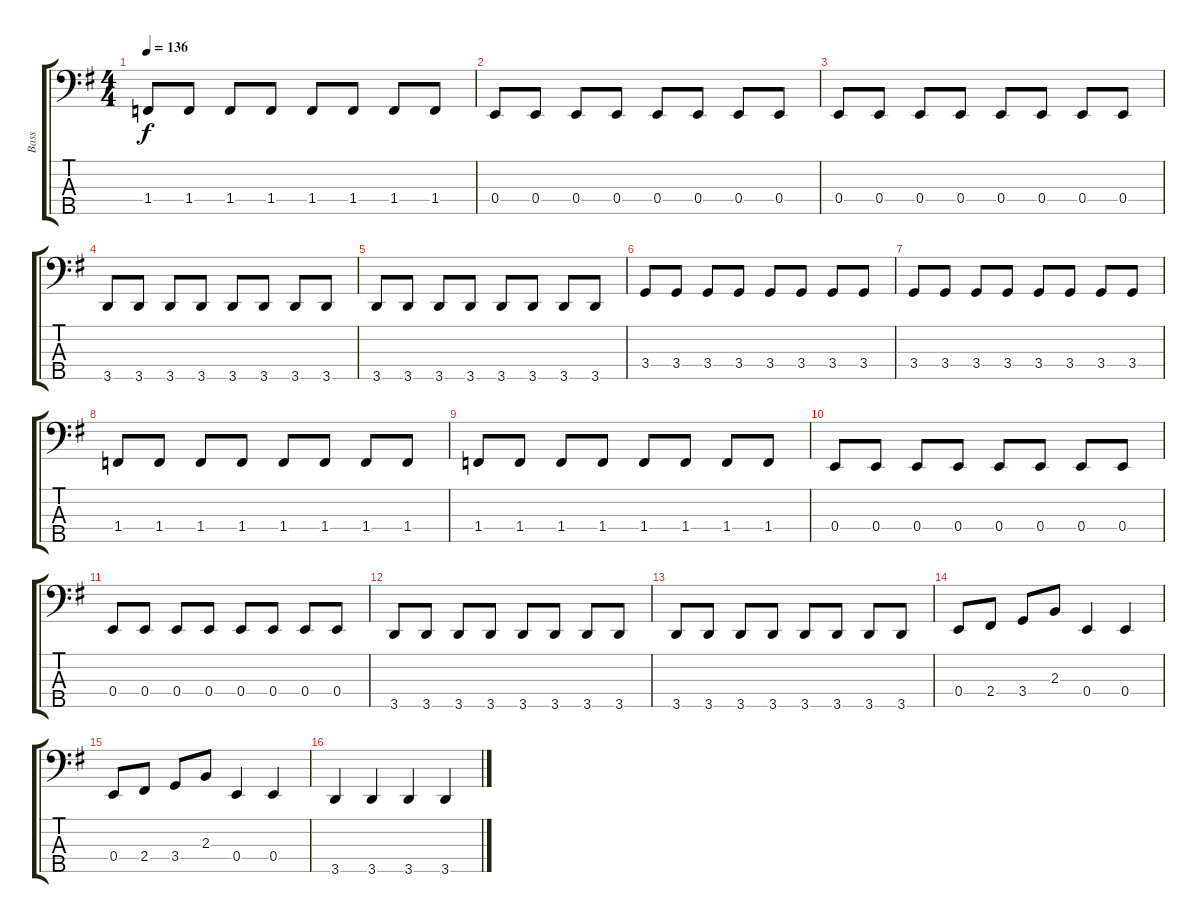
\track ("Bass" "Bass") {instrument slapbass1}
\staff {score tabs}
\tuning (G2 D2 A1 E1 B0) {hide}
\ts (4 4)
\tempo 136
\clef f4
\ks g
1.4.8{dy f} 1.4.8 1.4.8 1.4.8 1.4.8 1.4.8 1.4.8 1.4.8 |
0.4.8 0.4.8 0.4.8 0.4.8 0.4.8 0.4.8 0.4.8 0.4.8 |
0.4.8 0.4.8 0.4.8 0.4.8 0.4.8 0.4.8 0.4.8 0.4.8 |
3.5.8 3.5.8 3.5.8 3.5.8 3.5.8 3.5.8 3.5.8 3.5.8 |
3.5.8 3.5.8 3.5.8 3.5.8 3.5.8 3.5.8 3.5.8 3.5.8 |
3.4.8 3.4.8 3.4.8 3.4.8 3.4.8 3.4.8 3.4.8 3.4.8 |
3.4.8 3.4.8 3.4.8 3.4.8 3.4.8 3.4.8 3.4.8 3.4.8 |
1.4.8 1.4.8 1.4.8 1.4.8 1.4.8 1.4.8 1.4.8 1.4.8 |
1.4.8 1.4.8 1.4.8 1.4.8 1.4.8 1.4.8 1.4.8 1.4.8 |
0.4.8 0.4.8 0.4.8 0.4.8 0.4.8 0.4.8 0.4.8 0.4.8 |
0.4.8 0.4.8 0.4.8 0.4.8 0.4.8 0.4.8 0.4.8 0.4.8 |
3.5.8 3.5.8 3.5.8 3.5.8 3.5.8 3.5.8 3.5.8 3.5.8 |
3.5.8 3.5.8 3.5.8 3.5.8 3.5.8 3.5.8 3.5.8 3.5.8 |
0.4.8 2.4.8 3.4.8 2.3.8 0.4.4 0.4.4 |
0.4.8 2.4.8 3.4.8 2.3.8 0.4.4 0.4.4 |
3.5.4 3.5.4 3.5.4 3.5.4
